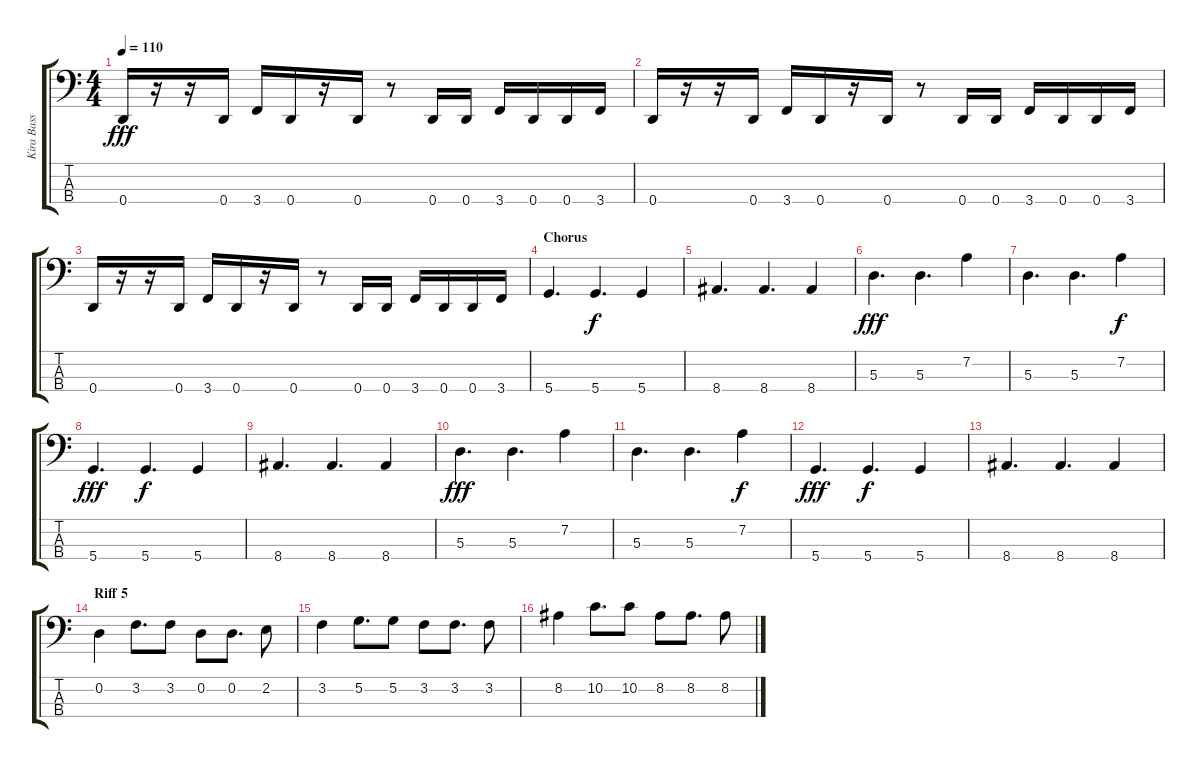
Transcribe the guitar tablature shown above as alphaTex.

\track ("Kira Bass" "Kira Bass") {instrument electricbassfinger}
\staff {score tabs}
\tuning (G2 D2 A1 D1) {hide}
\ts (4 4)
\tempo 110
\clef f4
\ks c
0.4.16{dy fff} r.16 r.16 0.4.16 3.4.16 0.4.16 r.16 0.4.16 r.8 0.4.16 0.4.16 3.4.16 0.4.16 0.4.16 3.4.16 |
0.4.16 r.16 r.16 0.4.16 3.4.16 0.4.16 r.16 0.4.16 r.8 0.4.16 0.4.16 3.4.16 0.4.16 0.4.16 3.4.16 |
0.4.16 r.16 r.16 0.4.16 3.4.16 0.4.16 r.16 0.4.16 r.8 0.4.16 0.4.16 3.4.16 0.4.16 0.4.16 3.4.16 |
\section ("" "Chorus")
5.4.4{d} 5.4.4{d dy f} 5.4.4 |
8.4.4{d} 8.4.4{d} 8.4.4 |
5.3.4{d dy fff} 5.3.4{d} 7.2.4 |
5.3.4{d} 5.3.4{d} 7.2.4{dy f} |
5.4.4{d dy fff} 5.4.4{d dy f} 5.4.4 |
8.4.4{d} 8.4.4{d} 8.4.4 |
5.3.4{d dy fff} 5.3.4{d} 7.2.4 |
5.3.4{d} 5.3.4{d} 7.2.4{dy f} |
5.4.4{d dy fff} 5.4.4{d dy f} 5.4.4 |
8.4.4{d} 8.4.4{d} 8.4.4 |
\section ("" "Riff 5")
0.2.4 3.2.8{d} 3.2.8 0.2.8 0.2.8{d} 2.2.8 |
3.2.4 5.2.8{d} 5.2.8 3.2.8 3.2.8{d} 3.2.8 |
8.2.4 10.2.8{d} 10.2.8 8.2.8 8.2.8{d} 8.2.8
